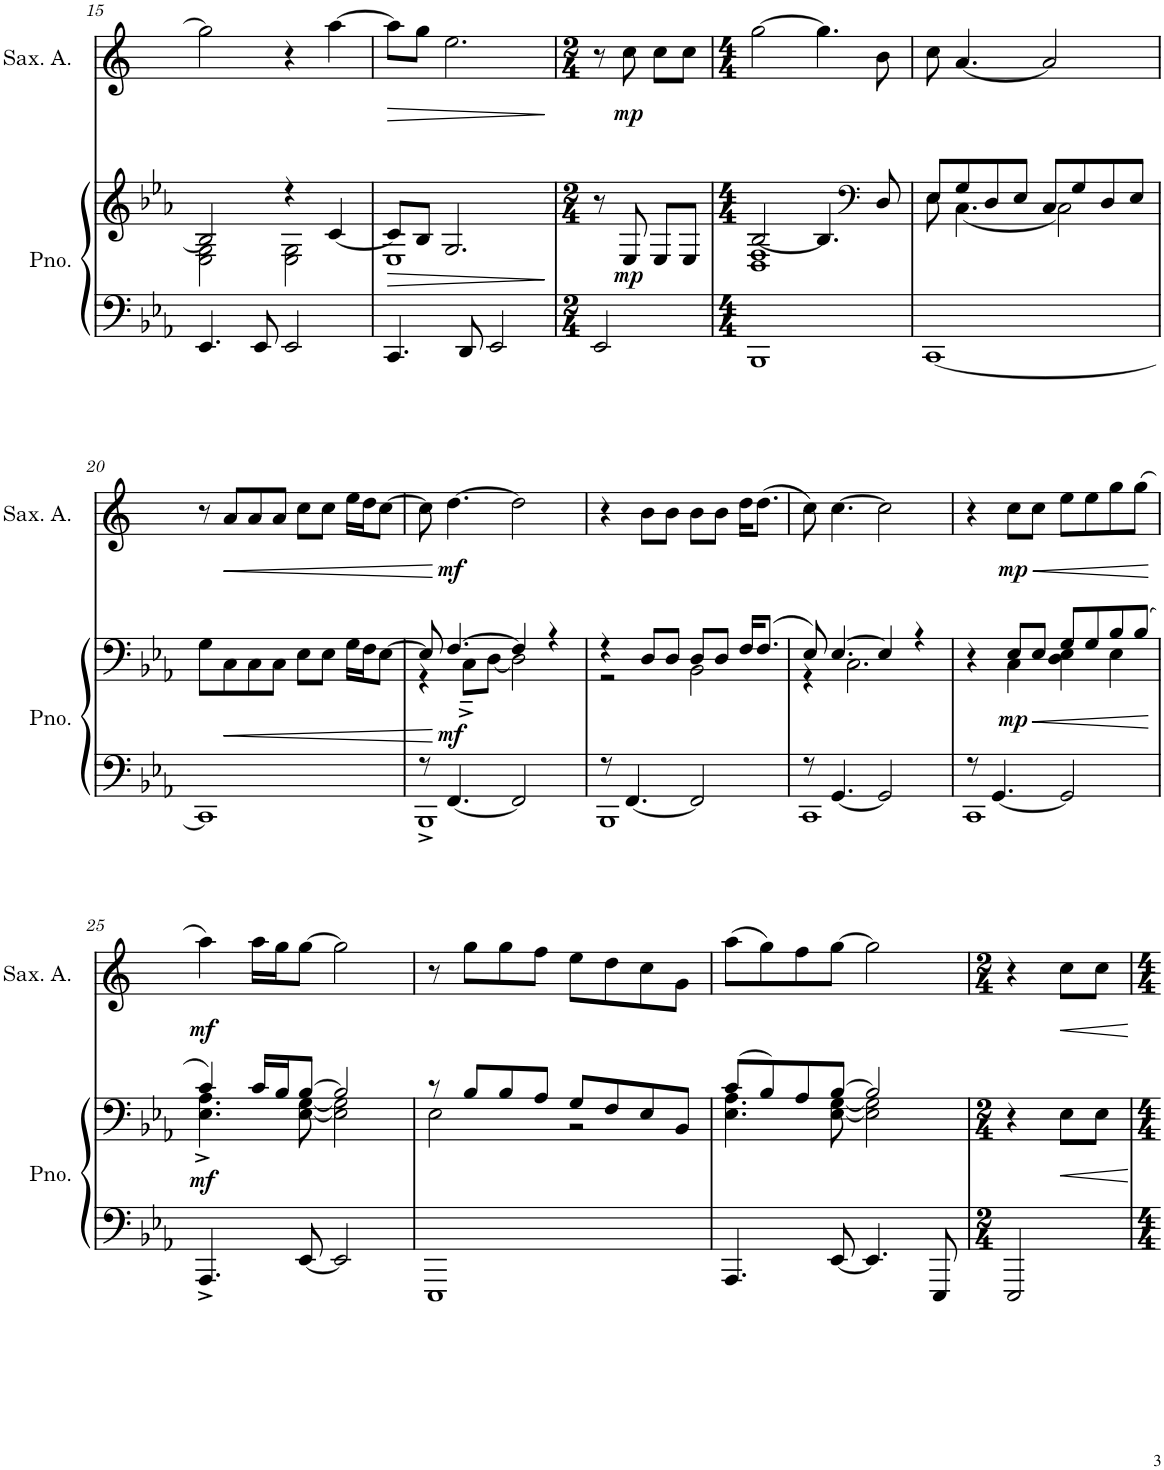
**kern	**kern	**dynam	**kern	**dynam
*part2	*part2	*part2	*part1	*part1
*staff3	*staff2	*staff2/3	*staff1	*staff1
*I"Piano	*	*	*I"Saxophone alto	*
*I'Pno.	*	*	*I'Sax. A.	*
!!LO:PB:g=z
*clefF4	*clefG2	*	*clefG2	*
*	*	*	*Trd5c9	*
*k[b-e-a-]	*k[b-e-a-]	*	*k[]	*
*M4/4	*M4/4	*	*M4/4	*
=15	=15	=15	=15	=15
*	*^	*	*	*
4.EE-/	2B-/]	2E-\ 2G\	.	2gg\]	.
8EE-/	.	.	.	.	.
2EE-/	4r	2E-\ 2G\	.	4r	.
.	[<4c/	.	.	[4aa\	.
=16	=16	=16	=16	=16	=16
!	!	!	!LO:HP:b	!	!LO:HP:b
4.CC/	8c/L]	1E-	>	8aa\L]	>
.	8B-/J	.	.	8gg\J	.
.	2.G/	.	.	2.ee\	.
8DD/	.	.	.	.	.
2EE-/	.	.	.	.	.
*	*v	*v	*	*	*
.	.	]	.	]
=17	=17	=17	=17	=17
*M2/4	*M2/4	*	*M2/4	*
2EE-/	8r	.	8r	.
!	!	!LO:DY:b	!	!LO:DY:b
.	8E-/	mp	8cc\	mp
.	8E-/L	.	8cc\L	.
.	8E-/J	.	8cc\J	.
=18	=18	=18	=18	=18
*M4/4	*M4/4	*	*M4/4	*
*	*^	*	*	*
1BBB-	[<2B-/	1D 1F	.	[2gg\	.
.	4.B-/]	.	.	4.gg\]	.
*	*clefF4	*	*	*	*
.	8D/	.	.	8b\	.
=19	=19	=19	=19	=19	=19
[1CC	8E-/L	8E-\	.	8cc\	.
.	8G/	[4.C\	.	[4.a/	.
.	8D/	.	.	.	.
.	8E-/J	.	.	.	.
.	8C/L	2C\]	.	2a/]	.
.	8G/	.	.	.	.
.	8D/	.	.	.	.
.	8E-/J	.	.	.	.
*	*v	*v	*	*	*
!!LO:LB:g=z
=20	=20	=20	=20	=20
1CC]	8G\L	.	8r	.
!	!	!LO:HP:b	!	!LO:HP:b
.	8C\	<	8a/L	<
.	8C\	.	8a/	.
.	8C\J	.	8a/J	.
.	8E-\L	.	8cc\L	.
.	8E-\J	.	8cc\J	.
.	16G\LL	.	16ee\LL	.
.	16F\J	.	16dd\J	.
.	[8E-\J	.	[8cc\J	.
=21	=21	=21	=21	=21
*^	*^	*	*	*
8r	1BBB-^	8E-/]	4r	.	8cc\]	.
!	!	!	!	!LO:DY:n=1:b	!	!LO:DY:n=1:b
[<4.FF/	.	[4.F/	.	[ mf	[4.dd\	[ mf
.	.	.	8C~^\L	.	.	.
.	.	.	[8D\J	.	.	.
2FF/]	.	4F/]	2D\]	.	2dd\]	.
.	.	4r	.	.	.	.
=22	=22	=22	=22	=22	=22	=22
8r	1BBB-	4r	2r	.	4r	.
[<4.FF/	.	.	.	.	.	.
.	.	8D/L	.	.	8b\L	.
.	.	8D/J	.	.	8b\J	.
2FF/]	.	8D/L	2BB-\	.	8b\L	.
.	.	8D/J	.	.	8b\J	.
.	.	16F/KL	.	.	16dd\KL	.
.	.	(8.F/J	.	.	(8.dd\J	.
=23	=23	=23	=23	=23	=23	=23
8r	1CC	8E-/)	4r	.	8cc\)	.
[<4.GG/	.	[4.E-/	.	.	[4.cc\	.
.	.	.	2.C\	.	.	.
2GG/]	.	4E-/]	.	.	2cc\]	.
.	.	4r	.	.	.	.
=24	=24	=24	=24	=24	=24	=24
8r	1CC	4r	4ryy	.	4r	.
[<4.GG/	.	.	.	.	.	.
!	!	!	!	!LO:DY:b	!	!LO:HP:b
!	!	!	!	!	!	!LO:DY:n=1:b
.	.	8E-/L	4C\	mp	8cc\L	< mp
!	!	!	!	!LO:HP:b	!	!
.	.	8E-/J	.	<	8cc\J	.
2GG/]	.	8G/L	4D\ 4E-\	.	8ee\L	.
.	.	8G/	.	.	8ee\	.
.	.	8B-/	4E-\	.	8gg\	.
.	.	(8B-/J	.	.	(8gg\J	.
*v	*v	*	*	*	*	*
*	*v	*v	*	*	*
.	.	[	.	[
!!LO:LB:g=z
=25	=25	=25	=25	=25
*	*^	*	*	*
!	!	!	!LO:DY:b	!	!LO:DY:b
4.AAA-^/	4c/)	4.E-\^ 4.A-\^	mf	4aa\)	mf
.	16c/LL	.	.	16aa\LL	.
.	16B-/J	.	.	16gg\J	.
[8EE-/	[8B-/J	[8E-\ [8G\	.	[8gg\J	.
2EE-/]	2B-/]	2E-\] 2G\]	.	2gg\]	.
=26	=26	=26	=26	=26	=26
1EEE-	8r	2E-\	.	8r	.
.	8B-/L	.	.	8gg\L	.
.	8B-/	.	.	8gg\	.
.	8A-/J	.	.	8ff\J	.
.	8G/L	2r	.	8ee\L	.
.	8F/	.	.	8dd\	.
.	8E-/	.	.	8cc\	.
.	8BB-/J	.	.	8g\J	.
=27	=27	=27	=27	=27	=27
4.AAA-/	(8c/L	4.E-\ 4.A-\	.	(8aa\L	.
.	8B-/)	.	.	8gg\)	.
.	8A-/	.	.	8ff\	.
[8EE-/	[8B-/J	[8E-\ [8G\	.	[8gg\J	.
4.EE-/]	2B-/]	2E-\] 2G\]	.	2gg\]	.
8EEE-/	.	.	.	.	.
*	*v	*v	*	*	*
=28	=28	=28	=28	=28
*M2/4	*M2/4	*	*M2/4	*
2EEE-/	4r	.	4r	.
.	8E-\L	.	8cc\L	.
.	8E-\J	.	8cc\J	.
=	=	=	=	=
*-	*-	*-	*-	*-
